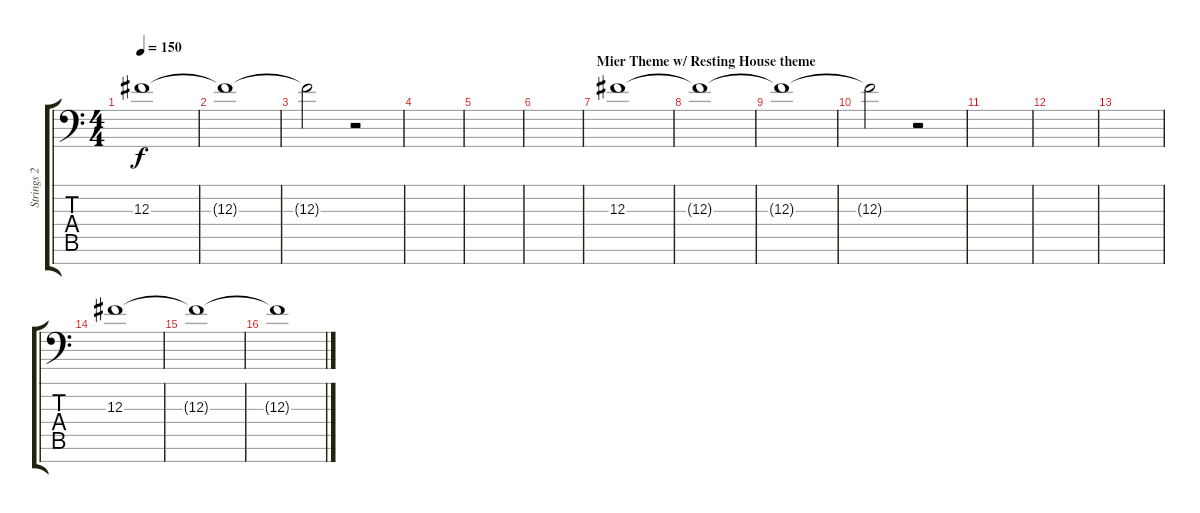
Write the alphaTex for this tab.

\track ("Strings 2" "Strings 2") {instrument stringensemble1}
\staff {score tabs}
\tuning (Eb4 Bb3 Gb3 Db3 Ab2 Eb2 Bb1) {hide}
\ts (4 4)
\tempo 150
\clef f4
\ks c
12.3{t}.1{dy f} |
12.3{t}.1 |
12.3{t}.2 r.2 |
|
|
|
\section ("" "Mier Theme w/ Resting House theme")
12.3.1{volume 13} |
12.3{t}.1 |
12.3{t}.1 |
12.3{t}.2 r.2 |
|
|
|
12.3.1{volume 13} |
12.3{t}.1 |
12.3{t}.1
